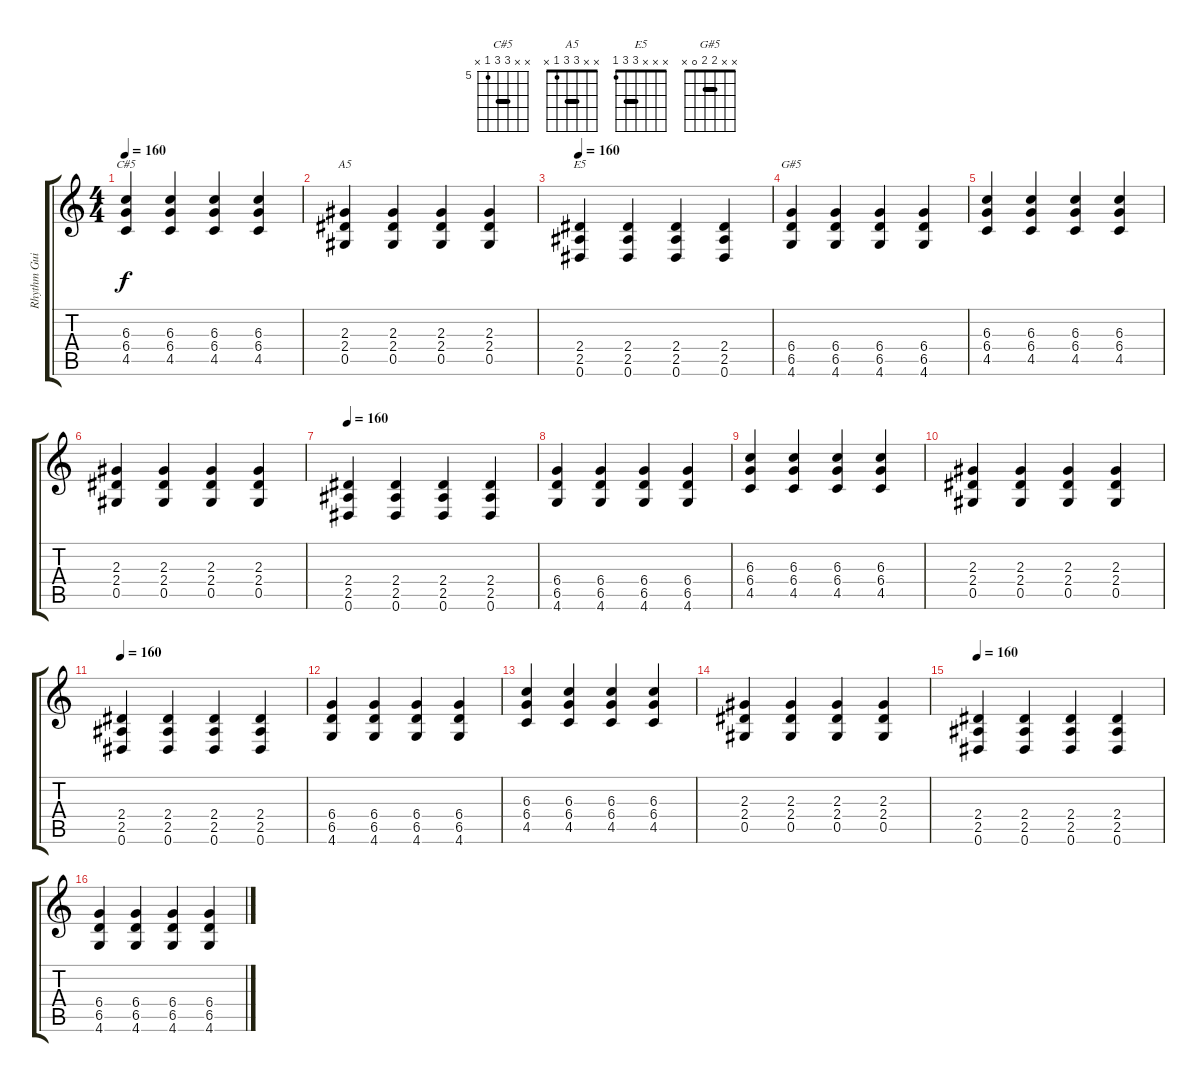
\track ("Rhythm Guitar [Brian Bell]" "Rhythm Gui") {instrument electricguitarmuted}
\staff {score tabs}
\tuning (Eb4 Bb3 Gb3 Db3 Ab2 Eb2) {hide}
\chord ("C#5" x x 7 7 5 x) {firstfret 5 barre 7}
\chord ("A5" x x 3 3 1 x) {barre 3}
\chord ("E5" x x x 3 3 1) {barre 3}
\chord ("G#5" x x 2 2 0 x) {barre 2}
\ts (4 4)
\tempo 160
\clef g2
\ks c
(6.3 6.4 4.5).4{ch "C#5" dy f} (6.3 6.4 4.5).4 (6.3 6.4 4.5).4 (6.3 6.4 4.5).4 |
(2.3 2.4 0.5).4{ch "A5"} (2.3 2.4 0.5).4 (2.3 2.4 0.5).4 (2.3 2.4 0.5).4 |
\tempo 160
(2.4 2.5 0.6).4{ch "E5" volume 13 instrument distortionguitar} (2.4 2.5 0.6).4 (2.4 2.5 0.6).4 (2.4 2.5 0.6).4 |
(6.4 6.5 4.6).4{ch "G#5"} (6.4 6.5 4.6).4 (6.4 6.5 4.6).4 (6.4 6.5 4.6).4 |
(6.3 6.4 4.5).4 (6.3 6.4 4.5).4 (6.3 6.4 4.5).4 (6.3 6.4 4.5).4 |
(2.3 2.4 0.5).4 (2.3 2.4 0.5).4 (2.3 2.4 0.5).4 (2.3 2.4 0.5).4 |
\tempo 160
(2.4 2.5 0.6).4{volume 13 instrument distortionguitar} (2.4 2.5 0.6).4 (2.4 2.5 0.6).4 (2.4 2.5 0.6).4 |
(6.4 6.5 4.6).4 (6.4 6.5 4.6).4 (6.4 6.5 4.6).4 (6.4 6.5 4.6).4 |
(6.3 6.4 4.5).4 (6.3 6.4 4.5).4 (6.3 6.4 4.5).4 (6.3 6.4 4.5).4 |
(2.3 2.4 0.5).4 (2.3 2.4 0.5).4 (2.3 2.4 0.5).4 (2.3 2.4 0.5).4 |
\tempo 160
(2.4 2.5 0.6).4{volume 13 instrument distortionguitar} (2.4 2.5 0.6).4 (2.4 2.5 0.6).4 (2.4 2.5 0.6).4 |
(6.4 6.5 4.6).4 (6.4 6.5 4.6).4 (6.4 6.5 4.6).4 (6.4 6.5 4.6).4 |
(6.3 6.4 4.5).4 (6.3 6.4 4.5).4 (6.3 6.4 4.5).4 (6.3 6.4 4.5).4 |
(2.3 2.4 0.5).4 (2.3 2.4 0.5).4 (2.3 2.4 0.5).4 (2.3 2.4 0.5).4 |
\tempo 160
(2.4 2.5 0.6).4{volume 13 instrument distortionguitar} (2.4 2.5 0.6).4 (2.4 2.5 0.6).4 (2.4 2.5 0.6).4 |
(6.4 6.5 4.6).4 (6.4 6.5 4.6).4 (6.4 6.5 4.6).4 (6.4 6.5 4.6).4
